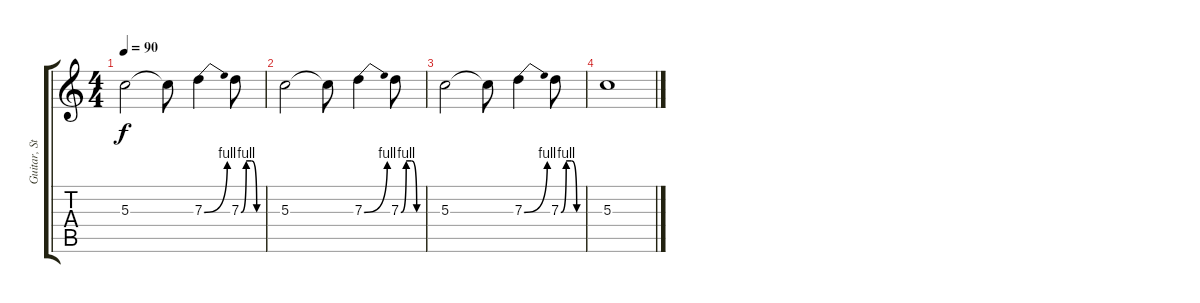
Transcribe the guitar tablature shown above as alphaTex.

\track ("Guitar, Studio" "Guitar, St") {instrument overdrivenguitar}
\staff {score tabs}
\tuning (E4 B3 G3 D3 A2 E2) {hide}
\ts (4 4)
\tempo 90
\clef g2
\ks c
5.3.2{dy f} 5.3{t}.8 7.3{be (bend 0 0 60 4)}.4 7.3{be (custom 0 0 15 4 30 4 45 0 60 0)}.8 |
5.3.2 5.3{t}.8 7.3{be (bend 0 0 60 4)}.4 7.3{be (custom 0 0 15 4 30 4 45 0 60 0)}.8 |
5.3.2 5.3{t}.8 7.3{be (bend 0 0 60 4)}.4 7.3{be (custom 0 0 15 4 30 4 45 0 60 0)}.8 |
5.3.1
